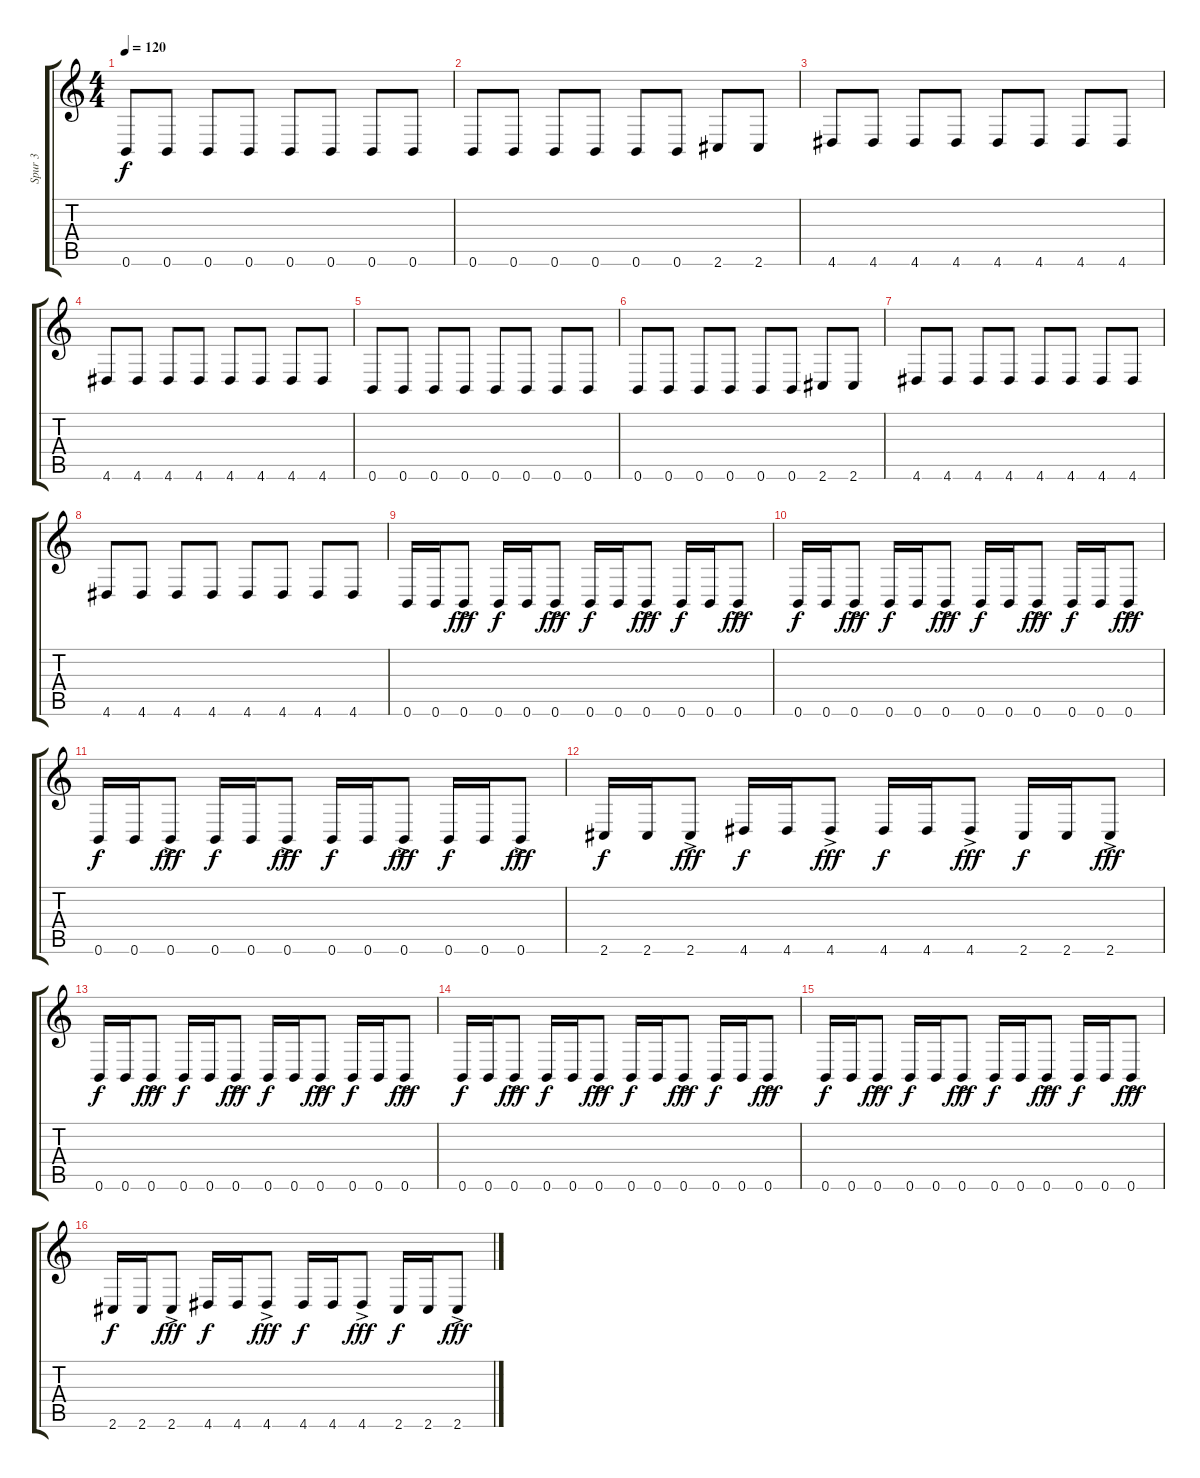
\track ("Spur 3" "Spur 3") {instrument electricbassfinger}
\staff {score tabs}
\tuning (B3 Gb3 D3 A2 E2 B1) {hide}
\ts (4 4)
\tempo 120
\clef g2
\ks c
0.6.8{dy f} 0.6.8 0.6.8 0.6.8 0.6.8 0.6.8 0.6.8 0.6.8 |
0.6.8 0.6.8 0.6.8 0.6.8 0.6.8 0.6.8 2.6.8 2.6.8 |
4.6.8 4.6.8 4.6.8 4.6.8 4.6.8 4.6.8 4.6.8 4.6.8 |
4.6.8 4.6.8 4.6.8 4.6.8 4.6.8 4.6.8 4.6.8 4.6.8 |
0.6.8 0.6.8 0.6.8 0.6.8 0.6.8 0.6.8 0.6.8 0.6.8 |
0.6.8 0.6.8 0.6.8 0.6.8 0.6.8 0.6.8 2.6.8 2.6.8 |
4.6.8 4.6.8 4.6.8 4.6.8 4.6.8 4.6.8 4.6.8 4.6.8 |
4.6.8 4.6.8 4.6.8 4.6.8 4.6.8 4.6.8 4.6.8 4.6.8 |
0.6.16 0.6.16 0.6{ac}.8{dy fff} 0.6.16{dy f} 0.6.16 0.6{ac}.8{dy fff} 0.6.16{dy f} 0.6.16 0.6{ac}.8{dy fff} 0.6.16{dy f} 0.6.16 0.6{ac}.8{dy fff} |
0.6.16{dy f} 0.6.16 0.6{ac}.8{dy fff} 0.6.16{dy f} 0.6.16 0.6{ac}.8{dy fff} 0.6.16{dy f} 0.6.16 0.6{ac}.8{dy fff} 0.6.16{dy f} 0.6.16 0.6{ac}.8{dy fff} |
0.6.16{dy f} 0.6.16 0.6{ac}.8{dy fff} 0.6.16{dy f} 0.6.16 0.6{ac}.8{dy fff} 0.6.16{dy f} 0.6.16 0.6{ac}.8{dy fff} 0.6.16{dy f} 0.6.16 0.6{ac}.8{dy fff} |
2.6.16{dy f} 2.6.16 2.6{ac}.8{dy fff} 4.6.16{dy f} 4.6.16 4.6{ac}.8{dy fff} 4.6.16{dy f} 4.6.16 4.6{ac}.8{dy fff} 2.6.16{dy f} 2.6.16 2.6{ac}.8{dy fff} |
0.6.16{dy f} 0.6.16 0.6{ac}.8{dy fff} 0.6.16{dy f} 0.6.16 0.6{ac}.8{dy fff} 0.6.16{dy f} 0.6.16 0.6{ac}.8{dy fff} 0.6.16{dy f} 0.6.16 0.6{ac}.8{dy fff} |
0.6.16{dy f} 0.6.16 0.6{ac}.8{dy fff} 0.6.16{dy f} 0.6.16 0.6{ac}.8{dy fff} 0.6.16{dy f} 0.6.16 0.6{ac}.8{dy fff} 0.6.16{dy f} 0.6.16 0.6{ac}.8{dy fff} |
0.6.16{dy f} 0.6.16 0.6{ac}.8{dy fff} 0.6.16{dy f} 0.6.16 0.6{ac}.8{dy fff} 0.6.16{dy f} 0.6.16 0.6{ac}.8{dy fff} 0.6.16{dy f} 0.6.16 0.6{ac}.8{dy fff} |
2.6.16{dy f} 2.6.16 2.6{ac}.8{dy fff} 4.6.16{dy f} 4.6.16 4.6{ac}.8{dy fff} 4.6.16{dy f} 4.6.16 4.6{ac}.8{dy fff} 2.6.16{dy f} 2.6.16 2.6{ac}.8{dy fff}
